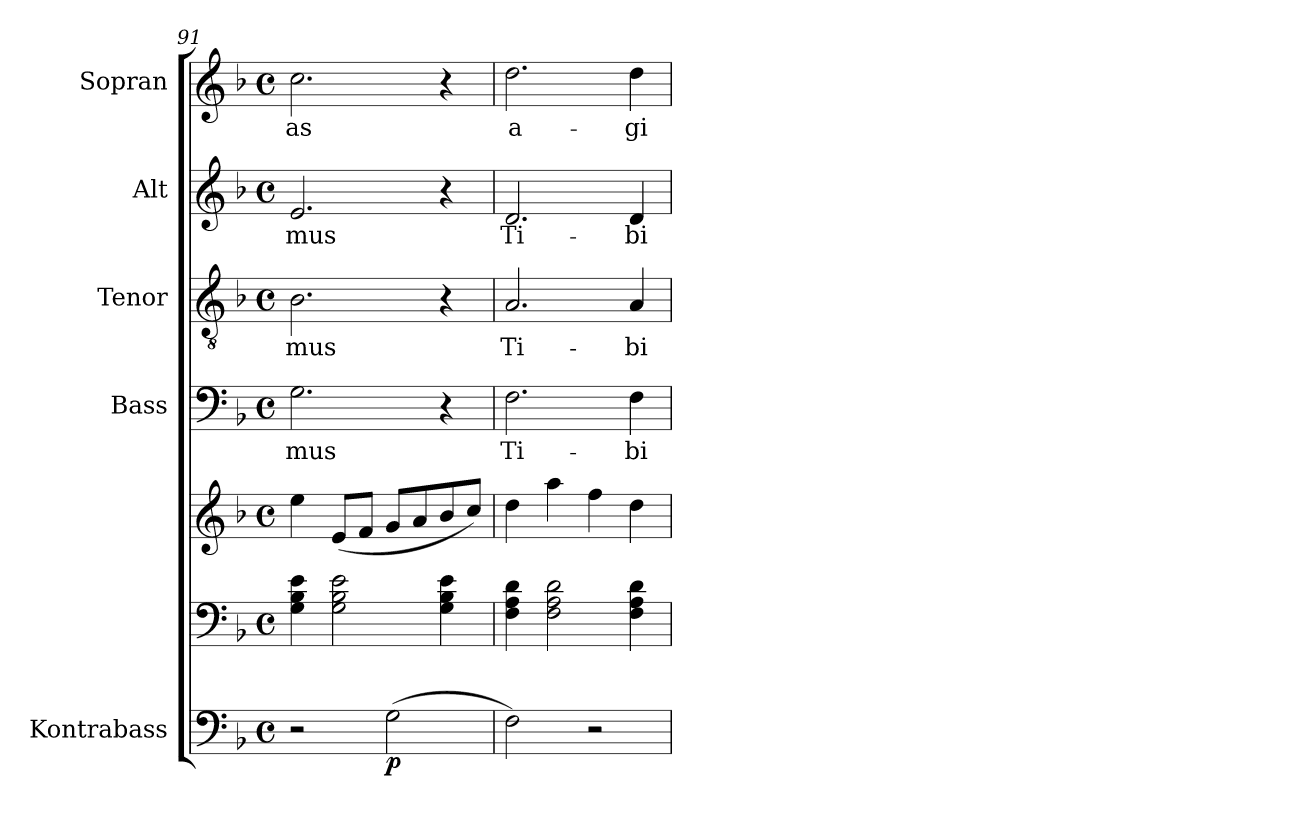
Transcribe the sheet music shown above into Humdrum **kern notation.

**kern	**dynam	**kern	**kern	**kern	**text	**kern	**text	**kern	**text	**kern	**text
*part6	*part6	*part5	*part5	*part4	*part4	*part3	*part3	*part2	*part2	*part1	*part1
*staff7	*staff7	*staff6	*staff5	*staff4	*staff4	*staff3	*staff3	*staff2	*staff2	*staff1	*staff1
*I"Kontrabass	*	*	*	*I"Bass	*	*I"Tenor	*	*I"Alt	*	*I"Sopran	*
*I'Kb.	*	*	*	*I'B.	*	*I'T.	*	*I'A.	*	*I'S.	*
*clefF4	*	*clefF4	*clefG2	*clefF4	*	*clefGv2	*	*clefG2	*	*clefG2	*
*ITrd7c12	*	*	*	*	*	*	*	*	*	*	*
*k[b-]	*	*k[b-]	*k[b-]	*k[b-]	*	*k[b-]	*	*k[b-]	*	*k[b-]	*
*F:	*	*F:	*F:	*F:	*	*F:	*	*F:	*	*F:	*
*M4/4	*	*M4/4	*M4/4	*M4/4	*	*M4/4	*	*M4/4	*	*M4/4	*
*met(c)	*	*met(c)	*met(c)	*met(c)	*	*met(c)	*	*met(c)	*	*met(c)	*
=91	=91	=91	=91	=91	=91	=91	=91	=91	=91	=91	=91
!	!	!	!	!	!LO:LY:b	!	!LO:LY:b	!	!LO:LY:b	!	!LO:LY:b
2r	.	4G\ 4B-\ 4e\	4ee\	2.G\	-mus	2.B-\	-mus	2.e/	-mus	2.cc\	-as
.	.	2G\ 2B-\ 2e\	(<8e/L	.	.	.	.	.	.	.	.
.	.	.	8f/J	.	.	.	.	.	.	.	.
!	!LO:DY:b	!	!	!	!	!	!	!	!	!	!
(>2GG\	p	.	8g/L	.	.	.	.	.	.	.	.
.	.	.	8a/	.	.	.	.	.	.	.	.
.	.	4G\ 4B-\ 4e\	8b-/	4r	.	4r	.	4r	.	4r	.
.	.	.	8cc/J)	.	.	.	.	.	.	.	.
=92	=92	=92	=92	=92	=92	=92	=92	=92	=92	=92	=92
!	!	!	!	!	!LO:LY:b	!	!LO:LY:b	!	!LO:LY:b	!	!LO:LY:b
2FF\)	.	4F\ 4A\ 4d\	4dd\	2.F\	Ti-	2.A/	Ti-	2.d/	Ti-	2.dd\	a-
.	.	2F\ 2A\ 2d\	4aa\	.	.	.	.	.	.	.	.
2r	.	.	4ff\	.	.	.	.	.	.	.	.
!	!	!	!	!	!LO:LY:b	!	!LO:LY:b	!	!LO:LY:b	!	!LO:LY:b
.	.	4F\ 4A\ 4d\	4dd\	4F\	-bi	4A/	-bi	4d/	-bi	4dd\	-gi-
=	=	=	=	=	=	=	=	=	=	=	=
*-	*-	*-	*-	*-	*-	*-	*-	*-	*-	*-	*-
